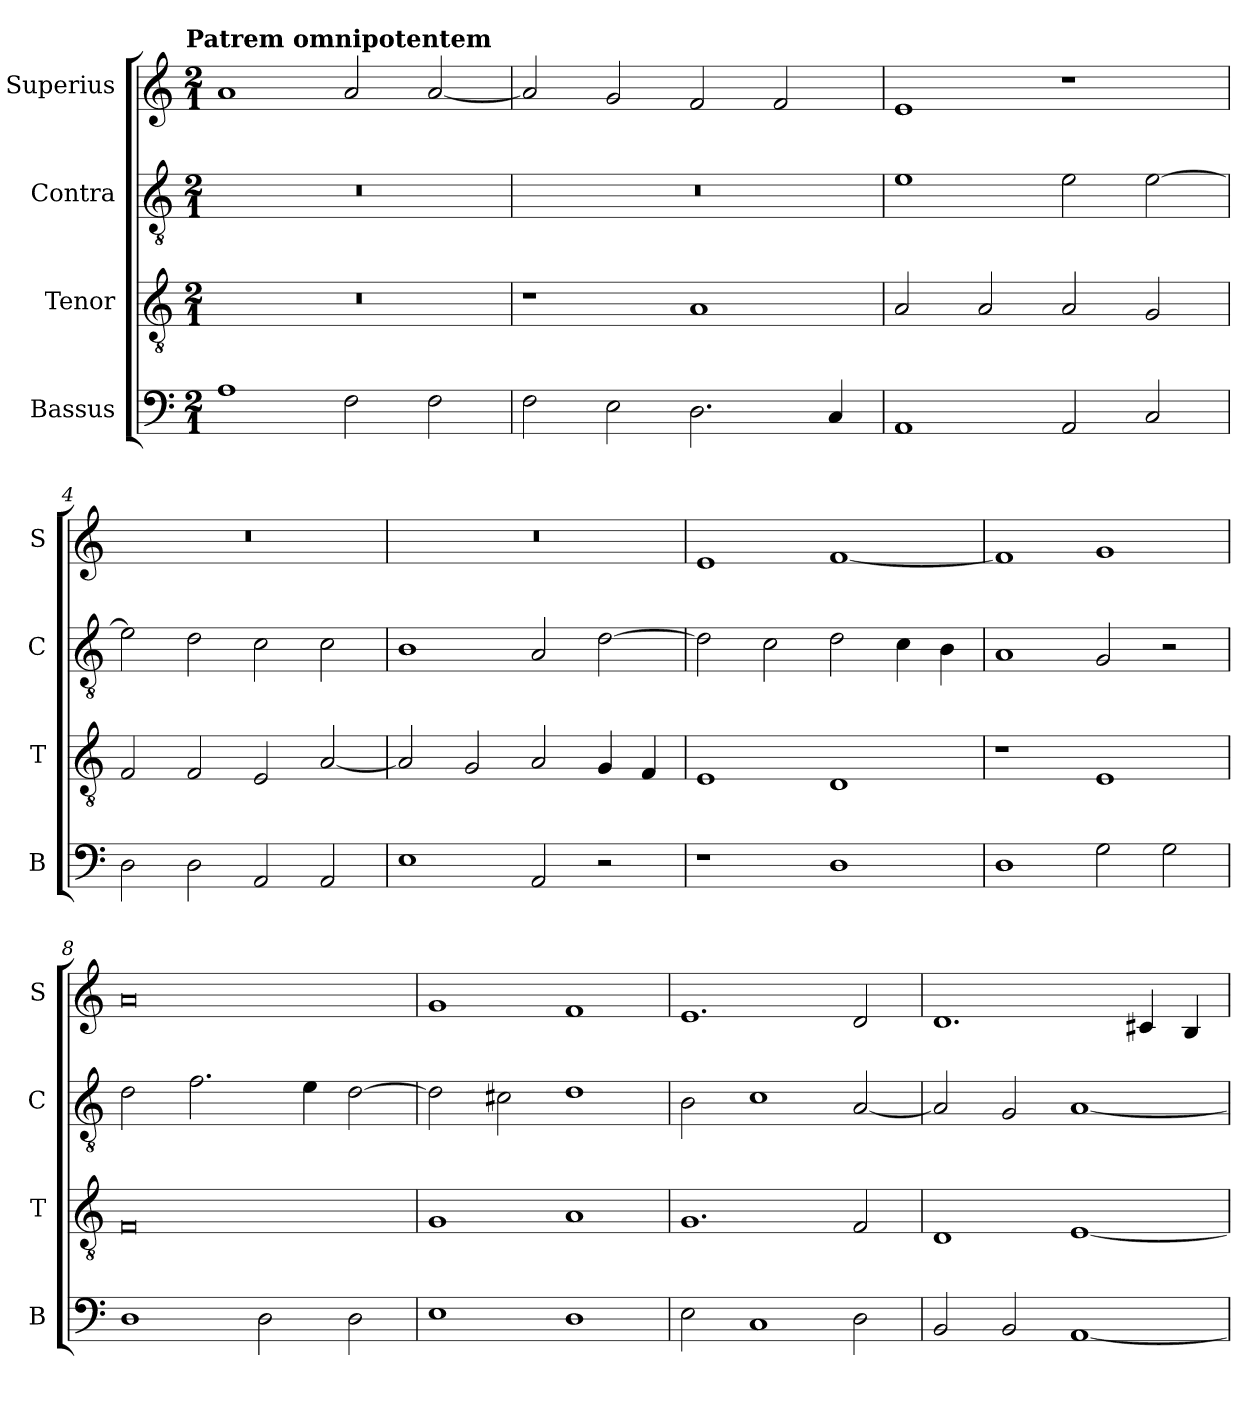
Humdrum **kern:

**kern	**kern	**kern	**kern
*part4	*part3	*part2	*part1
*staff4	*staff3	*staff2	*staff1
*I"Bassus	*I"Tenor	*I"Contra	*I"Superius
*I'B	*I'T	*I'C	*I'S
*clefF4	*clefGv2	*clefGv2	*clefG2
*k[]	*k[]	*k[]	*k[]
!!LO:TX:omd:t=Patrem omnipotentem
*M2/1	*M2/1	*M2/1	*M2/1
=1	=1	=1	=1
1A	0r	0r	1a
2F\	.	.	2a/
2F\	.	.	[2a/
=2	=2	=2	=2
2F\	1r	0r	2a/]
2E\	.	.	2g/
2.D\	1A	.	2f/
.	.	.	2f/
4C/	.	.	.
=3	=3	=3	=3
1AA	2A/	1e	1e
.	2A/	.	.
2AA/	2A/	2e\	1r
2C/	2G/	[2e\	.
=4	=4	=4	=4
2D\	2F/	2e\]	0r
2D\	2F/	2d\	.
2AA/	2E/	2c\	.
2AA/	[2A/	2c\	.
=5	=5	=5	=5
1E	2A/]	1B	0r
.	2G/	.	.
2AA/	2A/	2A/	.
2r	4G/	[2d\	.
.	4F/	.	.
=6	=6	=6	=6
1r	1E	2d\]	1e
.	.	2c\	.
1D	1D	2d\	[1f
.	.	4c\	.
.	.	4B\	.
=7	=7	=7	=7
1D	1r	1A	1f]
2G\	1E	2G/	1g
2G\	.	2r	.
=8	=8	=8	=8
1D	0F	2d\	0a
.	.	2.f\	.
2D\	.	.	.
.	.	4e\	.
2D\	.	[2d\	.
=9	=9	=9	=9
1E	1G	2d\]	1g
.	.	2c#X\	.
1D	1A	1d	1f
=10	=10	=10	=10
2E\	1.G	2B\	1.e
1C	.	1c	.
2D\	2F/	[2A/	2d/
=11	=11	=11	=11
2BB/	1D	2A/]	1.d
2BB/	.	2G/	.
[1AA	[1E	[1A	.
.	.	.	4c#X/
.	.	.	4B/
=	=	=	=
*-	*-	*-	*-
